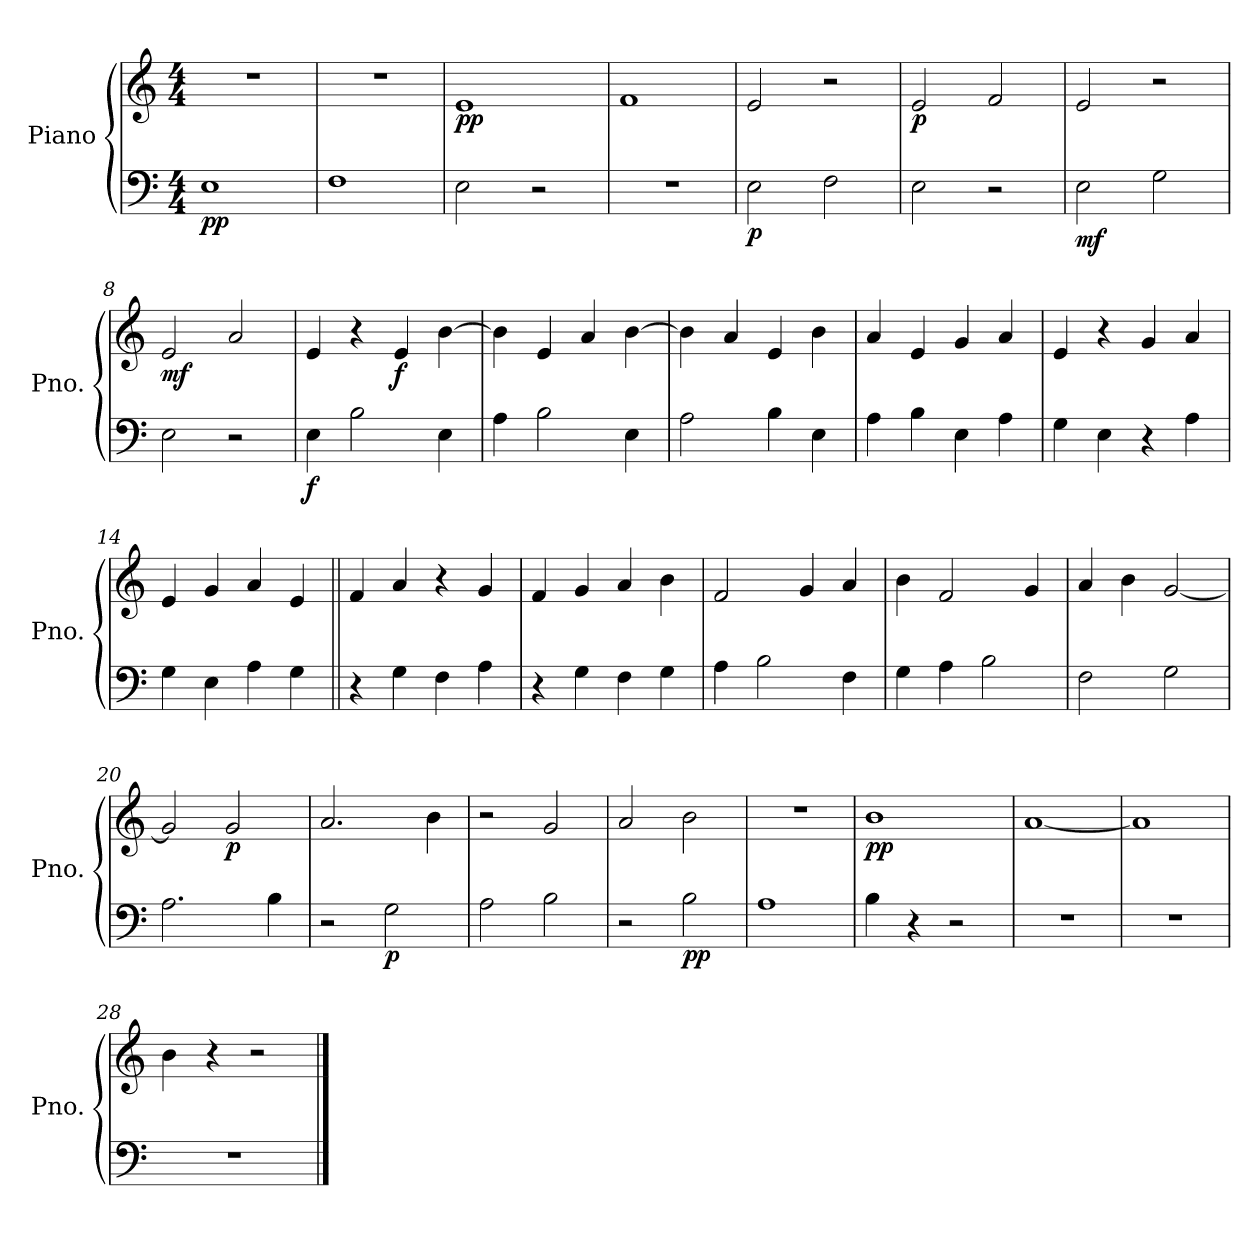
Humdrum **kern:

**kern	**kern	**dynam
*part1	*part1	*part1
*staff2	*staff1	*staff1/2
*I"Piano	*	*
*I'Pno.	*	*
*clefF4	*clefG2	*
*k[]	*k[]	*
*M4/4	*M4/4	*
*MM120	*MM120	*
=1	=1	=1
!	!	!LO:DY:b=2
1E	1r	pp
=2	=2	=2
1F	1r	.
=3	=3	=3
!	!	!LO:DY:b
2E\	1e	pp
2r	.	.
=4	=4	=4
1r	1f	.
=5	=5	=5
!	!	!LO:DY:b=2
2E\	2e/	p
2F\	2r	.
=6	=6	=6
!	!	!LO:DY:b
2E\	2e/	p
2r	2f/	.
=7	=7	=7
!	!	!LO:DY:b=2
2E\	2e/	mf
2G\	2r	.
=8	=8	=8
!	!	!LO:DY:b
2E\	2e/	mf
2r	2a/	.
=9	=9	=9
!	!	!LO:DY:b=2
4E\	4e/	f
2B\	4r	.
!	!	!LO:DY:b
.	4e/	f
4E\	[4b\	.
=10	=10	=10
4A\	4b\]	.
2B\	4e/	.
.	4a/	.
4E\	[4b\	.
=11	=11	=11
2A\	4b\]	.
.	4a/	.
4B\	4e/	.
4E\	4b\	.
=12	=12	=12
4A\	4a/	.
4B\	4e/	.
4E\	4g/	.
4A\	4a/	.
!!LO:LB:g=z
=13	=13	=13
4G\	4e/	.
4E\	4r	.
4r	4g/	.
4A\	4a/	.
=14	=14	=14
4G\	4e/	.
4E\	4g/	.
4A\	4a/	.
4G\	4e/	.
=15||	=15||	=15||
4r	4f/	.
4G\	4a/	.
4F\	4r	.
4A\	4g/	.
=16	=16	=16
4r	4f/	.
4G\	4g/	.
4F\	4a/	.
4G\	4b\	.
=17	=17	=17
4A\	2f/	.
2B\	.	.
.	4g/	.
4F\	4a/	.
=18	=18	=18
4G\	4b\	.
4A\	2f/	.
2B\	.	.
.	4g/	.
=19	=19	=19
2F\	4a/	.
.	4b\	.
2G\	[2g/	.
=20	=20	=20
2.A\	2g/]	.
!	!	!LO:DY:b
.	2g/	p
4B\	.	.
=21	=21	=21
2r	2.a/	.
!	!	!LO:DY:b=2
2G\	.	p
.	4b\	.
=22	=22	=22
2A\	2r	.
2B\	2g/	.
!!LO:LB:g=z
=23	=23	=23
2r	2a/	.
!	!	!LO:DY:b=2
2B\	2b\	pp
=24	=24	=24
1A	1r	.
=25	=25	=25
!	!	!LO:DY:b
4B\	1b	pp
4r	.	.
2r	.	.
=26	=26	=26
1r	[1a	.
=27	=27	=27
1r	1a]	.
=28	=28	=28
1r	4b\	.
.	4r	.
.	2r	.
==	==	==
*-	*-	*-
